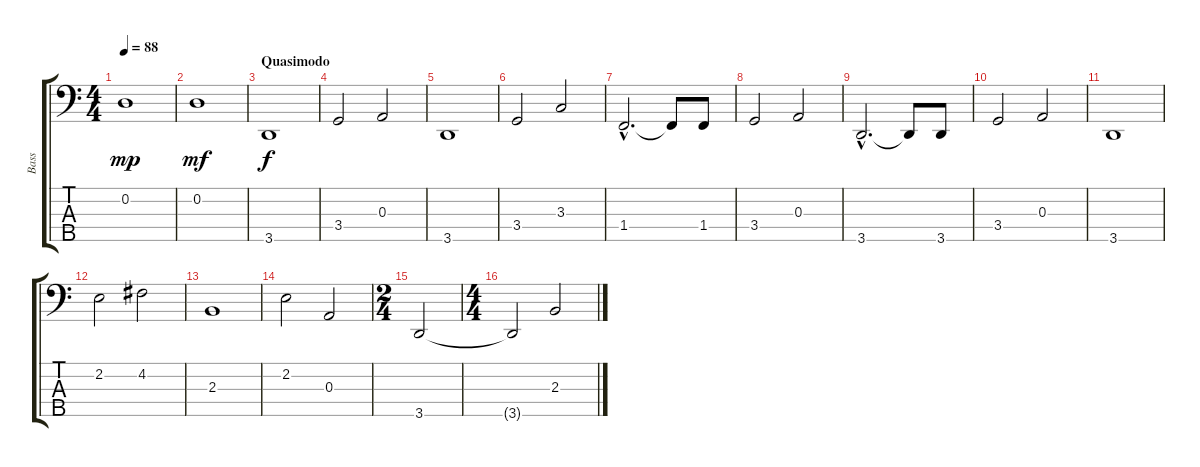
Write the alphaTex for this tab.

\track ("Bass" "Bass") {instrument electricbassfinger}
\staff {score tabs}
\tuning (G2 D2 A1 E1 B0) {hide}
\ts (4 4)
\tempo 88
\clef f4
\ks c
0.2.1{dy mp instrument electricbassfinger} |
0.2.1{dy mf} |
\section ("" "Quasimodo")
3.5.1{dy f} |
3.4.2 0.3.2 |
3.5.1 |
3.4.2 3.3.2 |
1.4{hac}.2{d} 1.4{t}.8 1.4.8 |
3.4.2 0.3.2 |
3.5{hac}.2{d} 3.5{t}.8 3.5.8 |
3.4.2 0.3.2 |
3.5.1 |
2.2.2 4.2.2 |
2.3.1 |
2.2.2 0.3.2 |
\ts (2 4)
3.5.2 |
\ts (4 4)
3.5{t}.2 2.3.2
